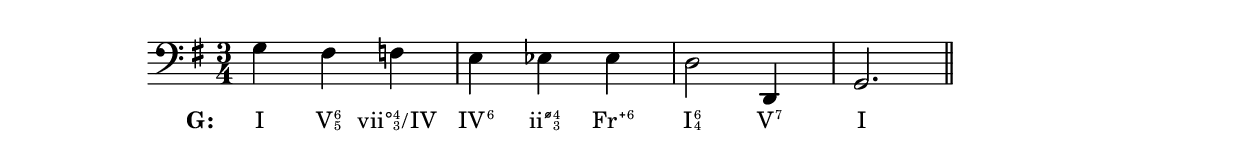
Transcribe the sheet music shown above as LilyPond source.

%% http://lsr.di.unimi.it/LSR/Item?id=710
%% see also http://lilypond.org/doc/v2.18/Documentation/notation/formatting-text

%%%%%%%%%%%%%%%%%%%%%%%%%%%%%%%%%%%%%%%%%%%%%%%%%%%%%%%%%%%%%%%%%%%%%%%%%%%%%%%%
%% A function to create Roman numerals for harmonic analysis.
%%
%% Syntax: \markup \rN { ...list of symbols... }
%%
%% List symbols in this order (as needed): Roman numeral, quality, top number of
%% inversion symbol, bottom number, "/" (if secondary function), Roman numeral.
%%
%% "bVII" creates flat VII; "svi" creates sharp vi; "Ab" creates A-flat; "As" A-sharp
%%
%% Qualities: use "o" for diminished, "h" for half-diminished,
%% "+" for augmented, "b" for flat.  Use any combination of "M" and "m":
%% M, m, MM7, Mm, mm, Mmm9, etc. Added-note chords: add, add6, etc.
%%%%%%%%%%%%%%%%%%%%%%%%%%%%%%%%%%%%%%%%%%%%%%%%%%%%%%%%%%%%%%%%%%%%%%%%%%%%%%%%

#(define rN-size -1) %% change to vary size of numerals

#(define scaling (magstep rN-size))

%%% change constant to adjust distance between characters
#(define X-separation (* scaling 0.2)) 

%%% symmetrical distance between inversion figures and midline
#(define inversion-Y-separation (* scaling 0.1)) 

#(define dim
   (markup
    #:override `(thickness . ,scaling)
    #:draw-circle (* scaling 0.25) (* scaling 0.1) #f))

#(define half-dim
   (markup
    #:override `(thickness . ,scaling)
    #:combine
    (#:combine dim 
               #:draw-line `(,(* scaling -0.3) . ,(* scaling -0.3)))
    #:draw-line `(,(* scaling 0.3) . ,(* scaling 0.3))))

#(define augmented
   (markup
    #:override `(thickness . ,scaling)
    #:combine
    (#:combine #:draw-line `(,(* scaling -0.25) . 0) 
               #:draw-line `(0 . ,(* scaling -0.25)))
    (#:combine #:draw-line `(,(* scaling 0.25) . 0) 
               #:draw-line `(0 . ,(* scaling 0.25)))))

#(define (acc? str num) (string? number?)
   (eq? num (string-index str (char-set #\b #\s #\n)))) %% checks for accidental

#(define acc `((#\b . ,(markup #:flat))
               (#\s . ,(markup #:sharp))
               (#\n . ,(markup #:natural))))

#(define-markup-command (rN layout props symbols) (markup-list?)
   ;; isolate and normalize segment of list before slash (if any)
   (let* ((up-to-slash (car (split-list-by-separator symbols (lambda (x) (equal? x "/")))))
          (first-part (append up-to-slash (make-list (- 4 (length up-to-slash)) "")))
          (normalized
           (if (or (string-index (cadr first-part) (string->char-set "mMaAdD"))
                   (not (null? (lset-intersection equal? '("o" "h" "+" "b") (cdr first-part)))))
               first-part
               (list (car first-part) "" (cadr first-part) (caddr first-part))))
          (base (car normalized))
          (quality (cadr normalized))
          (quality-marker
           (cond ((equal? "o" quality) (markup #:raise (* 0.5 scaling) dim))
                 ((equal? "h" quality) (markup #:raise (* 0.5 scaling) half-dim))
                 ((equal? "+" quality) (markup #:raise (* 0.5 scaling) augmented))
                 ((equal? "b" quality) (markup #:raise (* 0.5 scaling) #:flat))
                 ((equal? "" quality) (markup #:null))
                 (else (markup quality))))
          (upper (caddr normalized))
          (lower (cadddr normalized))
          ;; isolate slash and what follows
          (second-part (if (member "/" symbols) (member "/" symbols) '("" "")))
          (rN-two (cadr second-part))
          (base-stencil
           (interpret-markup layout
                             (cons (list `(word-space . ,X-separation) `(font-size . ,rN-size)) props)
                             (markup base)))
          ;; calculate Y midpoint of base (for positioning quality and inversion)
          (vertical-offset (/ (interval-length (ly:stencil-extent base-stencil Y)) 2))
          (inversion-stencil
           (if (equal? lower "")
               (ly:stencil-translate-axis (interpret-markup layout
                                                            (cons (list `(word-space . ,X-separation)) props)
                                                            (markup #:fontsize (- rN-size 5) upper))
                                          inversion-Y-separation Y)

               (ly:stencil-aligned-to
                (ly:stencil-combine-at-edge
                 (interpret-markup layout
                                   (cons (list `(word-space . ,X-separation)) props)
                                   (markup #:fontsize (- rN-size 5) upper))
                 Y DOWN
                 (interpret-markup layout
                                   (cons (list `(word-space . ,X-separation)) props)
                                   (markup #:fontsize (- rN-size 5) lower))
                 (* 2 inversion-Y-separation))
                Y CENTER)))
          (quality-marker-stencil
           (ly:stencil-translate-axis (interpret-markup layout
                                                        (cons (list `(word-space . ,X-separation)) props)
                                                        (markup #:fontsize (- rN-size 5) quality-marker))
                                      inversion-Y-separation Y))
          
          ;; base, quality marker, and inversion
          (one
           (ly:stencil-combine-at-edge

            (ly:stencil-combine-at-edge
             (interpret-markup layout
                               (cons (list `(word-space . ,X-separation)) props)
                               ;; accommodates an accidental either before or after
                               (cond ((acc? base 0)
                                      (markup #:fontsize (- rN-size 4)
                                              #:raise (* 2 vertical-offset) #:vcenter
                                              (assoc-ref acc (string-ref base 0))
                                              #:fontsize rN-size (substring base 1)))

                                     ((acc? base (1- (string-length base)))
                                      (markup #:fontsize rN-size
                                              (substring base 0 (1- (string-length base)))
                                              #:fontsize (- rN-size 4) #:raise (/ scaling 2)
                                              (assoc-ref acc (string-ref base (1- (string-length base))))))

                                     (else (markup #:fontsize rN-size base))))
             X RIGHT
             (ly:stencil-translate-axis quality-marker-stencil vertical-offset Y) 
             (if (equal? "" quality) 0 X-separation))

            X RIGHT
            (ly:stencil-translate-axis inversion-stencil vertical-offset Y)
            (if (equal? "" upper) 0 X-separation)))

          ;; slash and after
          (two
           (ly:stencil-combine-at-edge
            (interpret-markup layout
                              (cons (list `(word-space . ,X-separation) `(font-size . ,rN-size)) props)
                              (if (equal? "" lower)
                                  (markup (car second-part))
                                  (markup #:hspace X-separation (car second-part))))
            X RIGHT
            (interpret-markup layout
                              (cons (list `(word-space . ,X-separation)) props)
                              (cond ((acc? rN-two 0)
                                     (markup #:fontsize (- rN-size 4)
                                             #:raise scaling (assoc-ref acc (string-ref rN-two 0))
                                             #:fontsize rN-size (substring rN-two 1)))

                                    ((acc? rN-two (1- (string-length rN-two)))
                                     (markup #:fontsize rN-size
                                             (substring rN-two 0 (1- (string-length rN-two)))
                                             #:fontsize (- rN-size 4) #:raise (/ scaling 2)
                                             (assoc-ref acc (string-ref rN-two (1- (string-length rN-two))))))

                                    (else (markup #:fontsize rN-size rN-two))))
            X-separation)))

     (if (equal? rN-two "")
         one
         (ly:stencil-combine-at-edge one X RIGHT two 0))))

bassline = \relative c' {
  \clef bass
  \key g \major
  \time 3/4
  g4 fis f
  e es es
  d2 d,4
  g2.
  \bar "||"
}

analysis = \lyricmode {
  \set stanza = #"G:     " % use spaces to adjust position of key indication
  \markup \rN { I } \markup \rN { V 6 5 } \markup \rN { vii o 4 3 / IV }
  \markup \rN { IV 6 } \markup \rN { ii h 4 3 } \markup \rN { Fr + 6 }
  \markup \rN { I 6 4 } \markup \rN { V 7 }
  \markup \rN { I }
}

\score {
  \new Staff <<
    \new Voice = "bass" { \bassline }
    \new Lyrics \lyricsto "bass" { \analysis }
  >>
  \layout {
    \context {
      \Score
      \override SpacingSpanner.shortest-duration-space = #5
    }
  }
}
